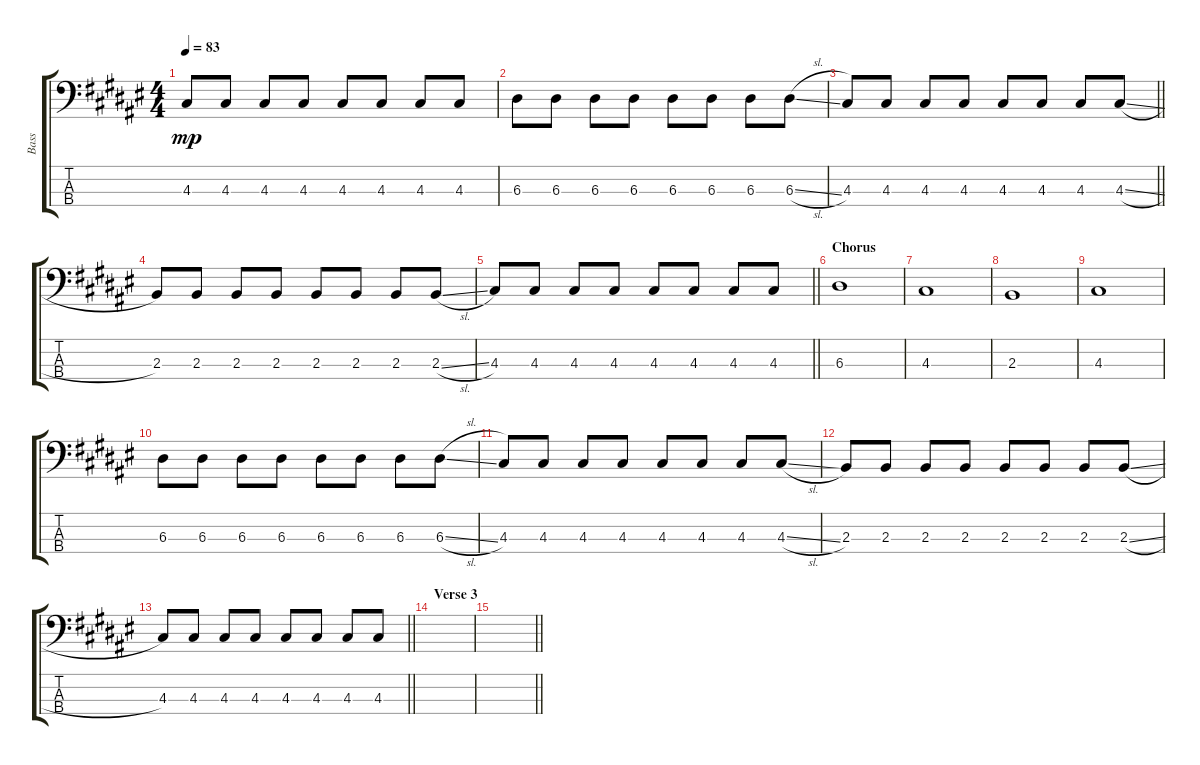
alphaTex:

\track ("Bass" "Bass") {instrument electricbassfinger}
\staff {score tabs}
\tuning (G2 D2 A1 E1) {hide}
\ts (4 4)
\tempo 83
\clef f4
\ks d#minor
4.3.8{dy mp} 4.3.8 4.3.8 4.3.8 4.3.8 4.3.8 4.3.8 4.3.8 |
6.3.8 6.3.8 6.3.8 6.3.8 6.3.8 6.3.8 6.3.8 6.3{sl}.8 |
\barLineRight lightlight
4.3.8 4.3.8 4.3.8 4.3.8 4.3.8 4.3.8 4.3.8 4.3{sl}.8 |
2.3.8 2.3.8 2.3.8 2.3.8 2.3.8 2.3.8 2.3.8 2.3{sl}.8 |
\barLineRight lightlight
4.3.8 4.3.8 4.3.8 4.3.8 4.3.8 4.3.8 4.3.8 4.3.8 |
\section ("" "Chorus")
6.3.1 |
4.3.1 |
2.3.1 |
4.3.1 |
6.3.8 6.3.8 6.3.8 6.3.8 6.3.8 6.3.8 6.3.8 6.3{sl}.8 |
4.3.8 4.3.8 4.3.8 4.3.8 4.3.8 4.3.8 4.3.8 4.3{sl}.8 |
2.3.8 2.3.8 2.3.8 2.3.8 2.3.8 2.3.8 2.3.8 2.3{sl}.8 |
\barLineRight lightlight
4.3.8 4.3.8 4.3.8 4.3.8 4.3.8 4.3.8 4.3.8 4.3.8 |
\section ("" "Verse 3")
|
\barLineRight lightlight
